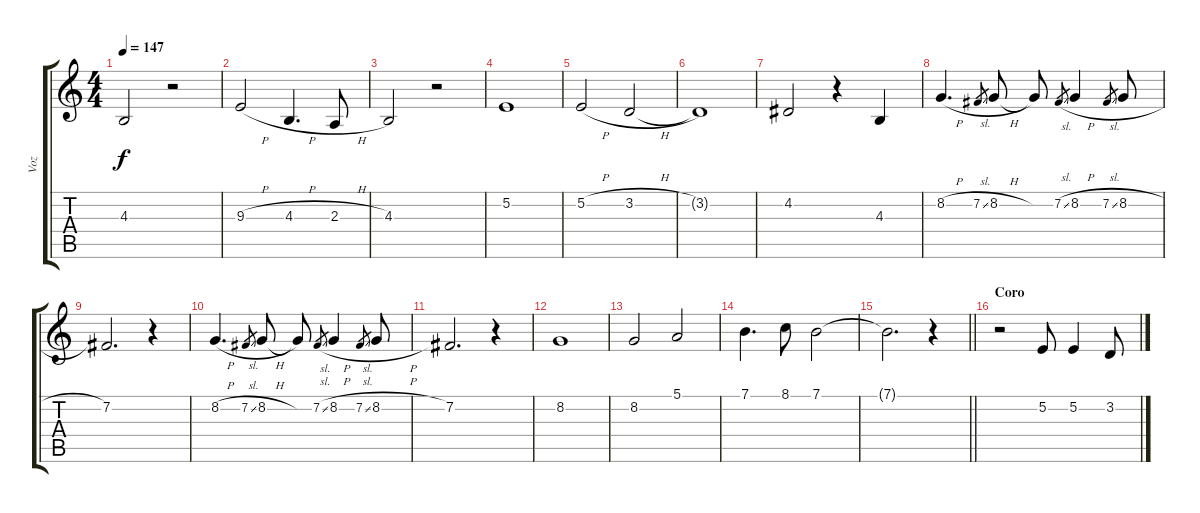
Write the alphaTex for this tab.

\track ("Voz" "Voz") {instrument accordion}
\staff {score tabs}
\tuning (E4 B3 G3 D3 A2 E2) {hide}
\ts (4 4)
\tempo 147
\clef g2
\ks c
4.3.2{dy f} r.2 |
9.3{h}.2 4.3{h}.4{d} 2.3{h}.8 |
4.3.2 r.2 |
5.2.1 |
5.2{h}.2 3.2{h}.2 |
3.2{t}.1 |
4.2.2 r.4 4.3.4 |
8.2{h}.4{d} 7.2{sl}.8{gr} 8.2{h}.8 8.2{t}.8 7.2{sl}.8{gr} 8.2{h}.4 7.2{sl}.8{gr} 8.2{h}.8 |
7.2.2{d} r.4 |
8.2{h}.4{d} 7.2{sl}.8{gr} 8.2{h}.8 8.2{t}.8 7.2{sl}.8{gr} 8.2{h}.4 7.2{sl}.8{gr} 8.2{h}.8 |
7.2.2{d} r.4 |
8.2.1 |
8.2.2 5.1.2 |
7.1.4{d} 8.1.8 7.1.2 |
\barLineRight lightlight
7.1{t}.2{d} r.4 |
\section ("" "Coro")
r.2 5.2.8 5.2.4 3.2.8
